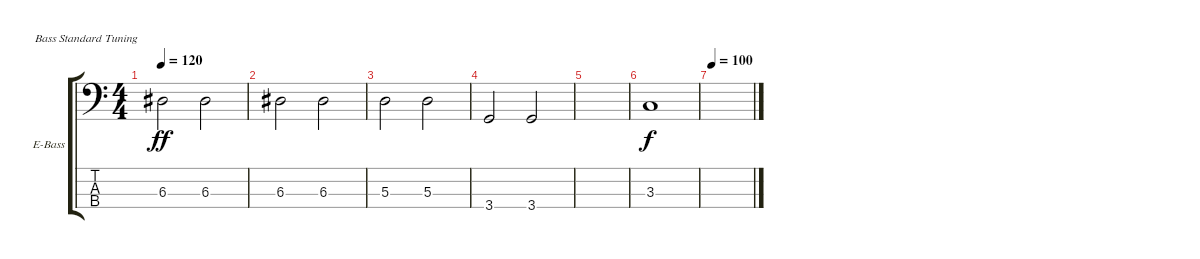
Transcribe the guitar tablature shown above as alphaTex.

\bracketExtendMode groupsimilarinstruments
\firstSystemTrackNameOrientation horizontal
\otherSystemsTrackNameOrientation horizontal
\track ("Áàñèñò" "E-Bass") {instrument electricbassfinger}
\staff {score tabs}
\tuning (G2 D2 A1 E1)
\ts (4 4)
\tempo 120
\clef f4
\ks c
6.3.2{dy ff} 6.3.2 |
6.3.2 6.3.2 |
5.3.2 5.3.2 |
3.4.2 3.4.2 |
|
3.3.1{dy f} |
\tempo (100 0.00625)
